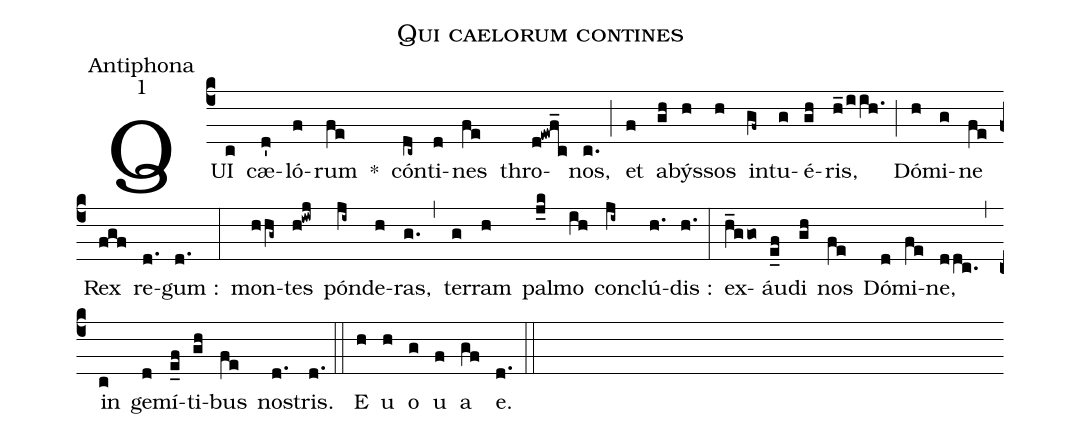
name:Qui caelorum contines;
office-part:Antiphona;
mode:1;
%%
(c4) QUI(c) cæ(d')ló(f)rum(fe) *() cón(dc~)ti(d)nes(fe) thro(d!ewf_c)nos,(c.) (;) et(f) a(gh)býs(h)sos(h) in(gf~)tu(g)é(gh)ris,(h_/iih.) (;) Dó(h)mi(g)ne(fe) Rex(fgf) re(d.)gum :(d.) (:) mon(hhg~)tes(h!iwj) pón(ji~)de(h)ras,(g.) (,) ter(g)ram(h) pal(j_k)mo(ih) con(ji~)clú(h.)dis :(h.) (:) ex(h_ggo)áu(e_f)di(gh) nos(fe) Dó(d)mi(fe)ne,(ddc.) (,) in(c) ge(d)mí(e_f)ti(gh)bus(fe) no(d.)stris.(d.) (::) E(h) u(h) o(g) u(f) a(gf) e.(d.) (::)
